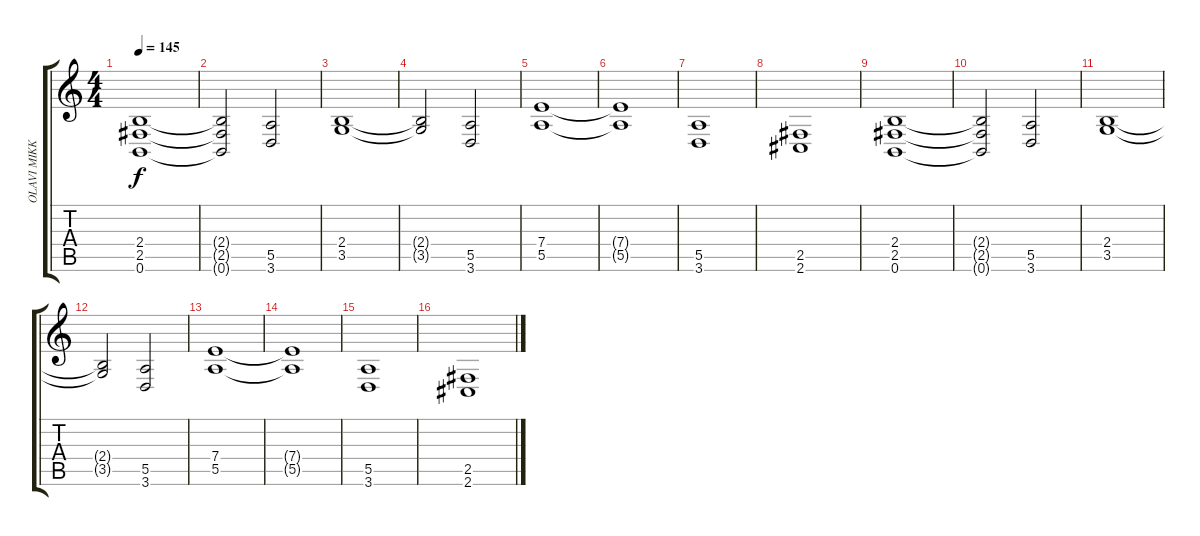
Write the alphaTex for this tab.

\track ("OLAVI MIKKONEN" "OLAVI MIKK") {instrument distortionguitar}
\staff {score tabs}
\tuning (B3 Gb3 D3 A2 E2 B1) {hide}
\ts (4 4)
\tempo 145
\clef g2
\ks c
(2.4 2.5 0.6).1{dy f} |
(2.4{t} 2.5{t} 0.6{t}).2 (5.5 3.6).2 |
(2.4 3.5).1 |
(2.4{t} 3.5{t}).2 (5.5 3.6).2 |
(7.4 5.5).1 |
(7.4{t} 5.5{t}).1 |
(5.5 3.6).1 |
(2.5 2.6).1 |
(2.4 2.5 0.6).1 |
(2.4{t} 2.5{t} 0.6{t}).2 (5.5 3.6).2 |
(2.4 3.5).1 |
(2.4{t} 3.5{t}).2 (5.5 3.6).2 |
(7.4 5.5).1 |
(7.4{t} 5.5{t}).1 |
(5.5 3.6).1 |
(2.5 2.6).1
